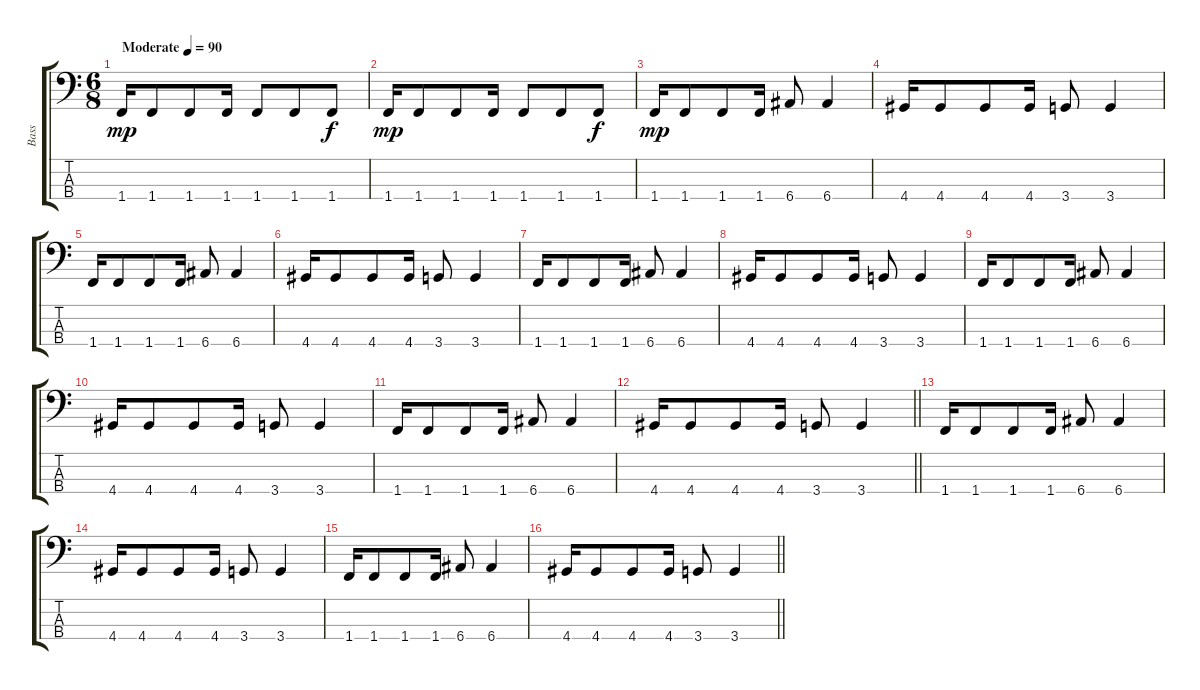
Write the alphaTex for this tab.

\track ("Bass" "Bass") {instrument electricbasspick}
\staff {score tabs}
\tuning (G2 D2 A1 E1) {hide}
\ts (6 8)
\section ("" "")
\tempo (90 "Moderate")
\clef f4
\ks c
1.4.16{dy mp instrument electricbasspick} 1.4.8 1.4.8 1.4.16 1.4.8 1.4.8 1.4.8{dy f} |
1.4.16{dy mp} 1.4.8 1.4.8 1.4.16 1.4.8 1.4.8 1.4.8{dy f} |
1.4.16{dy mp} 1.4.8 1.4.8 1.4.16 6.4.8 6.4.4 |
4.4.16 4.4.8 4.4.8 4.4.16 3.4.8 3.4.4 |
1.4.16 1.4.8 1.4.8 1.4.16 6.4.8 6.4.4 |
4.4.16 4.4.8 4.4.8 4.4.16 3.4.8 3.4.4 |
1.4.16 1.4.8 1.4.8 1.4.16 6.4.8 6.4.4 |
4.4.16 4.4.8 4.4.8 4.4.16 3.4.8 3.4.4 |
1.4.16 1.4.8 1.4.8 1.4.16 6.4.8 6.4.4 |
4.4.16 4.4.8 4.4.8 4.4.16 3.4.8 3.4.4 |
1.4.16 1.4.8 1.4.8 1.4.16 6.4.8 6.4.4 |
\barLineRight lightlight
4.4.16 4.4.8 4.4.8 4.4.16 3.4.8 3.4.4 |
\section ("" "")
1.4.16 1.4.8 1.4.8 1.4.16 6.4.8 6.4.4 |
4.4.16 4.4.8 4.4.8 4.4.16 3.4.8 3.4.4 |
1.4.16 1.4.8 1.4.8 1.4.16 6.4.8 6.4.4 |
\barLineRight lightlight
4.4.16 4.4.8 4.4.8 4.4.16 3.4.8 3.4.4
